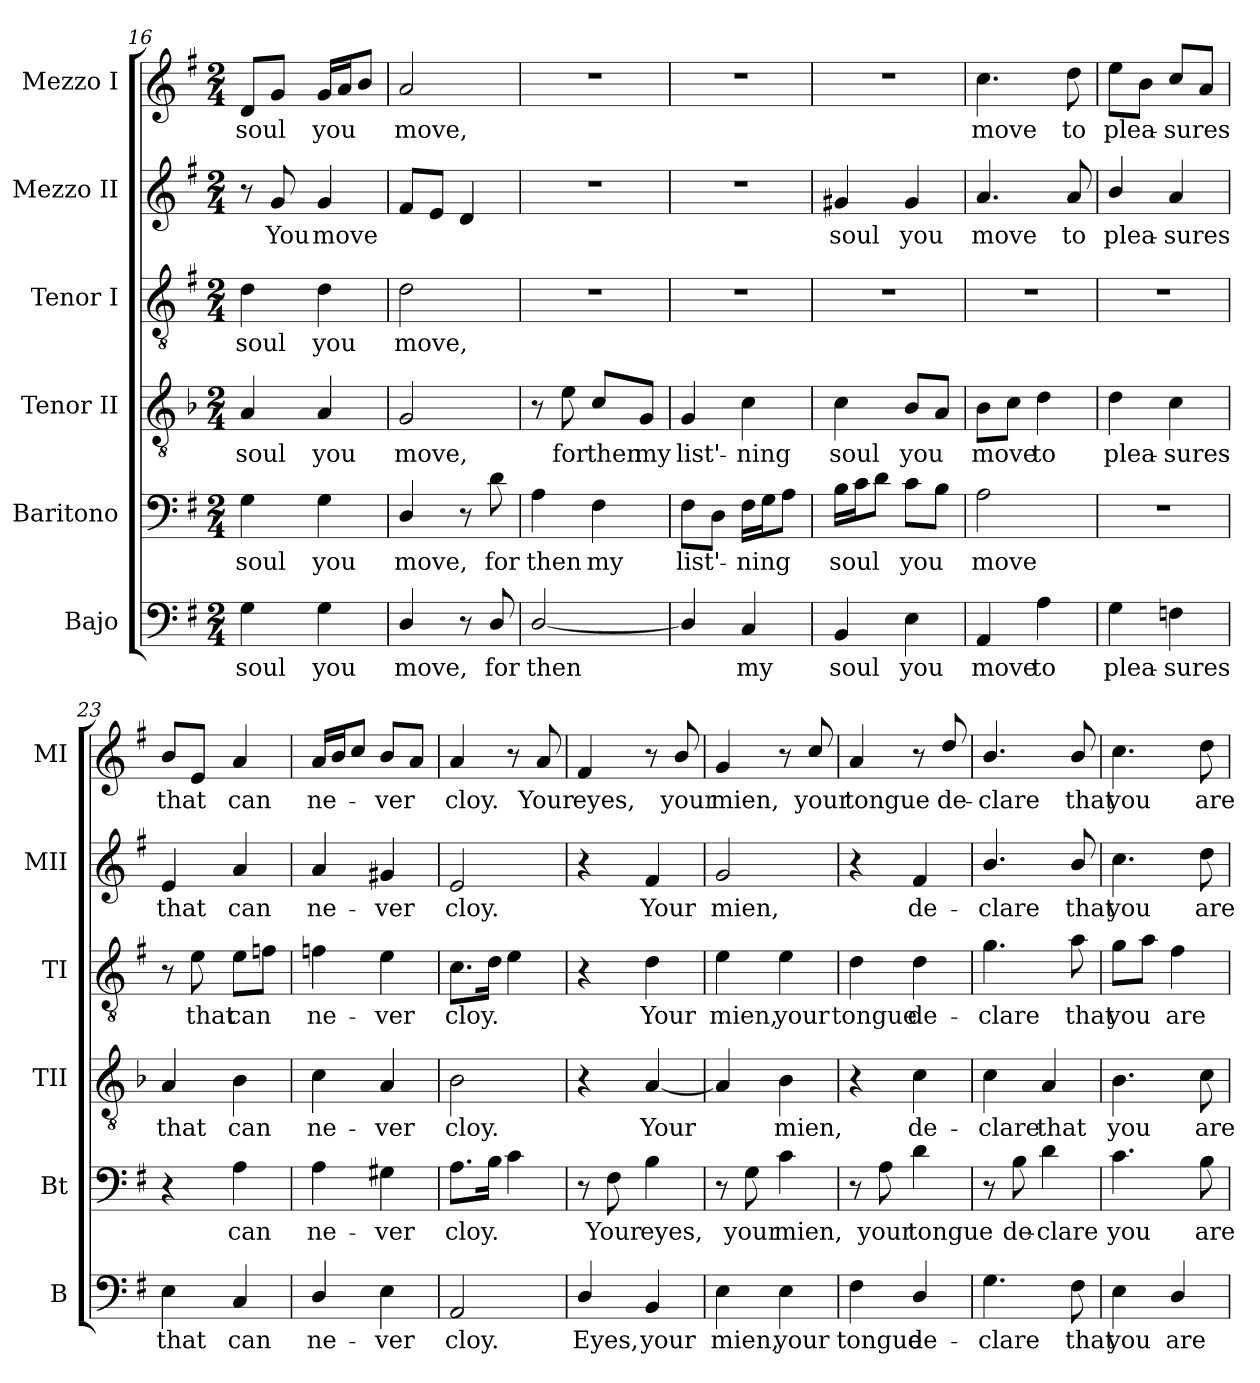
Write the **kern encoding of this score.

**kern	**text	**kern	**text	**kern	**text	**kern	**text	**kern	**text	**kern	**text
*part6	*part6	*part5	*part5	*part4	*part4	*part3	*part3	*part2	*part2	*part1	*part1
*staff6	*staff6	*staff5	*staff5	*staff4	*staff4	*staff3	*staff3	*staff2	*staff2	*staff1	*staff1
*I"Bajo	*	*I"Baritono	*	*I"Tenor II	*	*I"Tenor I	*	*I"Mezzo II	*	*I"Mezzo I	*
*I'B	*	*I'Bt	*	*I'TII	*	*I'TI	*	*I'MII	*	*I'MI	*
*clefF4	*	*clefF4	*	*clefGv2	*	*clefGv2	*	*clefG2	*	*clefG2	*
*ITrd1c2	*	*ITrd1c2	*	*	*	*ITrd1c2	*	*ITrd1c2	*	*ITrd1c2	*
*k[b-]	*	*k[b-]	*	*k[b-]	*	*k[b-]	*	*k[b-]	*	*k[b-]	*
*M2/4	*	*M2/4	*	*M2/4	*	*M2/4	*	*M2/4	*	*M2/4	*
=16	=16	=16	=16	=16	=16	=16	=16	=16	=16	=16	=16
!	!LO:LY:b	!	!LO:LY:b	!	!LO:LY:b	!	!LO:LY:b	!	!	!	!LO:LY:b
4F\	soul	4F\	soul	4A/	soul	4c\	soul	8r	.	8c/L	soul
!	!	!	!	!	!	!	!	!	!LO:LY:b	!	!
.	.	.	.	.	.	.	.	8f/	You	8f/J	.
!	!LO:LY:b	!	!LO:LY:b	!	!LO:LY:b	!	!LO:LY:b	!	!LO:LY:b	!	!LO:LY:b
4F\	you	4F\	you	4A/	you	4c\	you	4f/	move	16f/LL	you
.	.	.	.	.	.	.	.	.	.	16g/J	.
.	.	.	.	.	.	.	.	.	.	8a/J	.
!!LO:PB:g=z
=17	=17	=17	=17	=17	=17	=17	=17	=17	=17	=17	=17
!	!LO:LY:b	!	!LO:LY:b	!	!LO:LY:b	!	!LO:LY:b	!	!	!	!LO:LY:b
4C/	move,	4C/	move,	2G/	move,	2c\	move,	8e/L	.	2g/	move,
.	.	.	.	.	.	.	.	8d/J	.	.	.
8r	.	8r	.	.	.	.	.	4c/	.	.	.
!	!LO:LY:b	!	!LO:LY:b	!	!	!	!	!	!	!	!
8C/	for	8c\	for	.	.	.	.	.	.	.	.
=18	=18	=18	=18	=18	=18	=18	=18	=18	=18	=18	=18
!	!LO:LY:b	!	!LO:LY:b	!	!	!	!	!	!	!	!
[2C/	then	4G\	then	8r	.	2r	.	2r	.	2r	.
!	!	!	!	!	!LO:LY:b	!	!	!	!	!	!
.	.	.	.	8e\	for	.	.	.	.	.	.
!	!	!	!LO:LY:b	!	!LO:LY:b	!	!	!	!	!	!
.	.	4E\	my	8c/L	then	.	.	.	.	.	.
!	!	!	!	!	!LO:LY:b	!	!	!	!	!	!
.	.	.	.	8G/J	my	.	.	.	.	.	.
=19	=19	=19	=19	=19	=19	=19	=19	=19	=19	=19	=19
!	!	!	!LO:LY:b	!	!LO:LY:b	!	!	!	!	!	!
4C/]	.	8E\L	list'-	4G/	list'-	2r	.	2r	.	2r	.
.	.	8C\J	.	.	.	.	.	.	.	.	.
!	!LO:LY:b	!	!LO:LY:b	!	!LO:LY:b	!	!	!	!	!	!
4BB-/	my	16E\LL	-ning	4c\	-ning	.	.	.	.	.	.
.	.	16F\J	.	.	.	.	.	.	.	.	.
.	.	8G\J	.	.	.	.	.	.	.	.	.
=20	=20	=20	=20	=20	=20	=20	=20	=20	=20	=20	=20
!	!LO:LY:b	!	!LO:LY:b	!	!LO:LY:b	!	!	!	!LO:LY:b	!	!
4AA/	soul	16A\LL	soul	4c\	soul	2r	.	4f#X/	soul	2r	.
.	.	16B-\J	.	.	.	.	.	.	.	.	.
.	.	8c\J	.	.	.	.	.	.	.	.	.
!	!LO:LY:b	!	!LO:LY:b	!	!LO:LY:b	!	!	!	!LO:LY:b	!	!
4D\	you	8B-\L	you	8B-/L	you	.	.	4f#/	you	.	.
.	.	8A\J	.	8A/J	.	.	.	.	.	.	.
=21	=21	=21	=21	=21	=21	=21	=21	=21	=21	=21	=21
!	!LO:LY:b	!	!LO:LY:b	!	!LO:LY:b	!	!	!	!LO:LY:b	!	!LO:LY:b
4GG/	move	2G\	move	8B-\L	move	2r	.	4.g/	move	4.b-\	move
.	.	.	.	8c\J	.	.	.	.	.	.	.
!	!LO:LY:b	!	!	!	!LO:LY:b	!	!	!	!	!	!
4G\	to	.	.	4d\	to	.	.	.	.	.	.
!	!	!	!	!	!	!	!	!	!LO:LY:b	!	!LO:LY:b
.	.	.	.	.	.	.	.	8g/	to	8cc\	to
=22	=22	=22	=22	=22	=22	=22	=22	=22	=22	=22	=22
!	!LO:LY:b	!	!	!	!LO:LY:b	!	!	!	!LO:LY:b	!	!LO:LY:b
4F\	plea-	2r	.	4d\	plea-	2r	.	4a/	plea-	8dd\L	plea-
.	.	.	.	.	.	.	.	.	.	8a\J	.
!	!LO:LY:b	!	!	!	!LO:LY:b	!	!	!	!LO:LY:b	!	!LO:LY:b
4E-X\	-sures	.	.	4c\	-sures	.	.	4g/	-sures	8b-/L	-sures
.	.	.	.	.	.	.	.	.	.	8g/J	.
=23	=23	=23	=23	=23	=23	=23	=23	=23	=23	=23	=23
!	!LO:LY:b	!	!	!	!LO:LY:b	!	!	!	!LO:LY:b	!	!LO:LY:b
4D\	that	4r	.	4A/	that	8r	.	4d/	that	8a/L	that
!	!	!	!	!	!	!	!LO:LY:b	!	!	!	!
.	.	.	.	.	.	8d\	that	.	.	8d/J	.
!	!LO:LY:b	!	!LO:LY:b	!	!LO:LY:b	!	!LO:LY:b	!	!LO:LY:b	!	!LO:LY:b
4BB-/	can	4G\	can	4B-\	can	8d\L	can	4g/	can	4g/	can
.	.	.	.	.	.	8e-X\J	.	.	.	.	.
!!LO:LB:g=z
=24	=24	=24	=24	=24	=24	=24	=24	=24	=24	=24	=24
!	!LO:LY:b	!	!LO:LY:b	!	!LO:LY:b	!	!LO:LY:b	!	!LO:LY:b	!	!LO:LY:b
4C/	ne-	4G\	ne-	4c\	ne-	4e-X\	ne-	4g/	ne-	16g/LL	ne-
.	.	.	.	.	.	.	.	.	.	16a/J	.
.	.	.	.	.	.	.	.	.	.	8b-/J	.
!	!LO:LY:b	!	!LO:LY:b	!	!LO:LY:b	!	!LO:LY:b	!	!LO:LY:b	!	!LO:LY:b
4D\	-ver	4F#X\	-ver	4A/	-ver	4d\	-ver	4f#X/	-ver	8a/L	-ver
.	.	.	.	.	.	.	.	.	.	8g/J	.
=25	=25	=25	=25	=25	=25	=25	=25	=25	=25	=25	=25
!	!LO:LY:b	!	!LO:LY:b	!	!LO:LY:b	!	!LO:LY:b	!	!LO:LY:b	!	!LO:LY:b
2GG/	cloy.	8.G\L	cloy.	2B-\	cloy.	8.B-\L	cloy.	2d/	cloy.	4g/	cloy.
.	.	16A\Jk	.	.	.	16c\Jk	.	.	.	.	.
.	.	4B-\	.	.	.	4d\	.	.	.	8r	.
!	!	!	!	!	!	!	!	!	!	!	!LO:LY:b
.	.	.	.	.	.	.	.	.	.	8g/	Your
=26	=26	=26	=26	=26	=26	=26	=26	=26	=26	=26	=26
!	!LO:LY:b	!	!	!	!	!	!	!	!	!	!LO:LY:b
4C/	Eyes,	8r	.	4r	.	4r	.	4r	.	4e/	eyes,
!	!	!	!LO:LY:b	!	!	!	!	!	!	!	!
.	.	8E\	Your	.	.	.	.	.	.	.	.
!	!LO:LY:b	!	!LO:LY:b	!	!LO:LY:b	!	!LO:LY:b	!	!LO:LY:b	!	!
4AA/	your	4A\	eyes,	[4A/	Your	4c\	Your	4e/	Your	8r	.
!	!	!	!	!	!	!	!	!	!	!	!LO:LY:b
.	.	.	.	.	.	.	.	.	.	8a/	your
=27	=27	=27	=27	=27	=27	=27	=27	=27	=27	=27	=27
!	!LO:LY:b	!	!	!	!	!	!LO:LY:b	!	!LO:LY:b	!	!LO:LY:b
4D\	mien,	8r	.	4A/]	.	4d\	mien,	2f/	mien,	4f/	mien,
!	!	!	!LO:LY:b	!	!	!	!	!	!	!	!
.	.	8F\	your	.	.	.	.	.	.	.	.
!	!LO:LY:b	!	!LO:LY:b	!	!LO:LY:b	!	!LO:LY:b	!	!	!	!
4D\	your	4B-\	mien,	4B-\	mien,	4d\	your	.	.	8r	.
!	!	!	!	!	!	!	!	!	!	!	!LO:LY:b
.	.	.	.	.	.	.	.	.	.	8b-/	your
=28	=28	=28	=28	=28	=28	=28	=28	=28	=28	=28	=28
!	!LO:LY:b	!	!	!	!	!	!LO:LY:b	!	!	!	!LO:LY:b
4E\	tongue	8r	.	4r	.	4c\	tongue	4r	.	4g/	tongue
!	!	!	!LO:LY:b	!	!	!	!	!	!	!	!
.	.	8G\	your	.	.	.	.	.	.	.	.
!	!LO:LY:b	!	!LO:LY:b	!	!LO:LY:b	!	!LO:LY:b	!	!LO:LY:b	!	!
4C/	de-	4c\	tongue	4c\	de-	4c\	de-	4e/	de-	8r	.
!	!	!	!	!	!	!	!	!	!	!	!LO:LY:b
.	.	.	.	.	.	.	.	.	.	8cc/	de-
=29	=29	=29	=29	=29	=29	=29	=29	=29	=29	=29	=29
!	!LO:LY:b	!	!	!	!LO:LY:b	!	!LO:LY:b	!	!LO:LY:b	!	!LO:LY:b
4.F\	-clare	8r	.	4c\	-clare	4.f\	-clare	4.a/	-clare	4.a/	-clare
!	!	!	!LO:LY:b	!	!	!	!	!	!	!	!
.	.	8A\	de-	.	.	.	.	.	.	.	.
!	!	!	!LO:LY:b	!	!LO:LY:b	!	!	!	!	!	!
.	.	4c\	-clare	4A/	that	.	.	.	.	.	.
!	!LO:LY:b	!	!	!	!	!	!LO:LY:b	!	!LO:LY:b	!	!LO:LY:b
8E\	that	.	.	.	.	8g\	that	8a/	that	8a/	that
=30	=30	=30	=30	=30	=30	=30	=30	=30	=30	=30	=30
!	!LO:LY:b	!	!LO:LY:b	!	!LO:LY:b	!	!LO:LY:b	!	!LO:LY:b	!	!LO:LY:b
4D\	you	4.B-\	you	4.B-\	you	8f\L	you	4.b-\	you	4.b-\	you
.	.	.	.	.	.	8g\J	.	.	.	.	.
!	!LO:LY:b	!	!	!	!	!	!LO:LY:b	!	!	!	!
4C/	are	.	.	.	.	4e\	are	.	.	.	.
!	!	!	!LO:LY:b	!	!LO:LY:b	!	!	!	!LO:LY:b	!	!LO:LY:b
.	.	8A\	are	8c\	are	.	.	8cc\	are	8cc\	are
=	=	=	=	=	=	=	=	=	=	=	=
*-	*-	*-	*-	*-	*-	*-	*-	*-	*-	*-	*-
